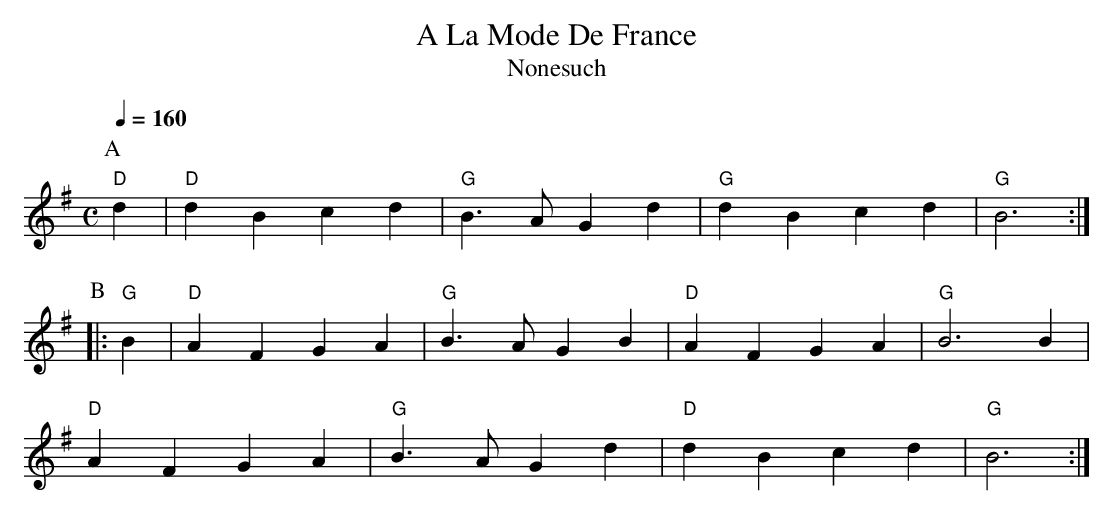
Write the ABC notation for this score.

X:1
T: A La Mode De France
T: Nonesuch
M: C
L: 1/4
Q: 160
K: Gmaj
P: A
"D" d | "D" d B c d | "G" B>A G d | "G" d B c d | "G" B3 :|
P: B
|: "G" B | "D" A F G A | "G" B>A G B | "D" A F G A | "G" B3 B |
"D" A F G A | "G" B>A G d | "D" d B c d | "G" B3 :|
